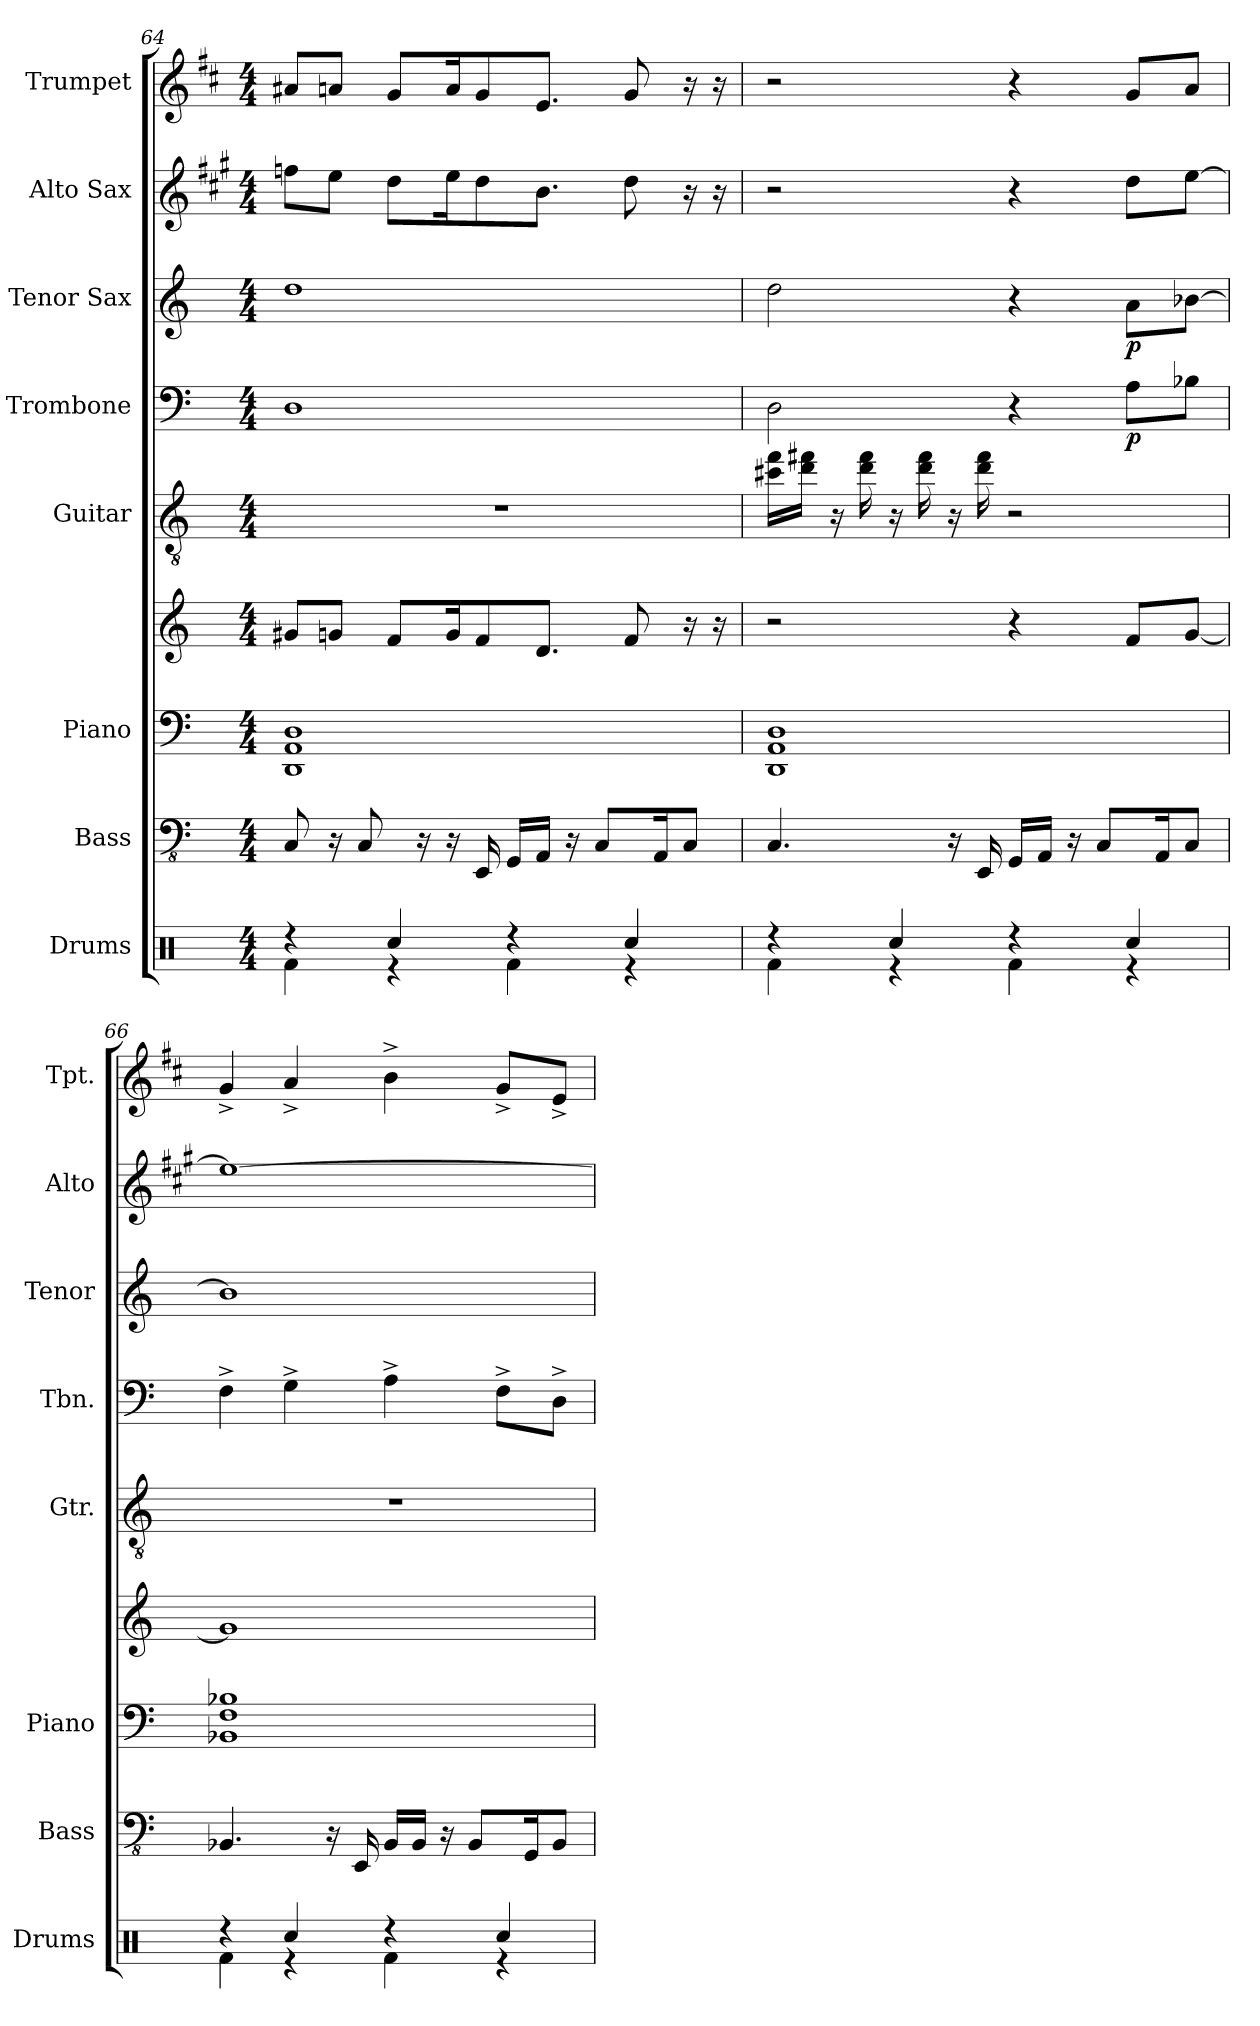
**kern	**kern	**kern	**kern	**kern	**kern	**dynam	**kern	**dynam	**kern	**kern
*part8	*part7	*part6	*part6	*part5	*part4	*part4	*part3	*part3	*part2	*part1
*staff9	*staff8	*staff7	*staff6	*staff5	*staff4	*staff4	*staff3	*staff3	*staff2	*staff1
*I"Drums	*I"Bass	*I"Piano	*	*I"Guitar	*I"Trombone	*	*I"Tenor Sax	*	*I"Alto Sax	*I"Trumpet
*I'Drums	*I'Bass	*I'Piano	*	*I'Gtr.	*I'Tbn.	*	*I'Tenor	*	*I'Alto	*I'Tpt.
!!LO:PB:g=z
*clefX	*clefFv4	*clefF4	*clefG2	*clefGv2	*clefF4	*	*clefG2	*	*clefG2	*clefG2
*	*	*	*	*	*	*	*ITrd8c14	*	*ITrd5c9	*ITrd1c2
*k[]	*k[]	*k[]	*k[]	*k[]	*k[]	*	*k[]	*	*k[]	*k[]
*M4/4	*M4/4	*M4/4	*M4/4	*M4/4	*M4/4	*	*M4/4	*	*M4/4	*M4/4
=64	=64	=64	=64	=64	=64	=64	=64	=64	=64	=64
*^	*	*	*	*	*	*	*	*	*	*
4r	4Rf\	8CC/	1DD 1AA 1D	8g#X/L	1r	1D	.	1d	.	8a-X\L	8g#X/L
.	.	16r	.	8gn/J	.	.	.	.	.	8g\J	8gn/J
.	.	8CC/	.	.	.	.	.	.	.	.	.
4Rcc/	4r	.	.	8f/L	.	.	.	.	.	8f\L	8f/L
.	.	16r	.	.	.	.	.	.	.	.	.
.	.	16r	.	16g/K	.	.	.	.	.	16g\K	16g/K
.	.	16EEE/	.	8f/	.	.	.	.	.	8f\	8f/
4r	4Rf\	16GGG/LL	.	.	.	.	.	.	.	.	.
.	.	16AAA/JJ	.	8.d/J	.	.	.	.	.	8.d\J	8.d/J
.	.	16r	.	.	.	.	.	.	.	.	.
.	.	8CC/L	.	.	.	.	.	.	.	.	.
4Rcc/	4r	.	.	8f/	.	.	.	.	.	8f\	8f/
.	.	16AAA/K	.	.	.	.	.	.	.	.	.
.	.	8CC/J	.	16r	.	.	.	.	.	16r	16r
.	.	.	.	16r	.	.	.	.	.	16r	16r
=65	=65	=65	=65	=65	=65	=65	=65	=65	=65	=65	=65
4r	4Rf\	4.CC/	1DD 1AA 1D	2r	16cc#X\ 16ff\LL	2D\	.	2d\	.	2r	2r
.	.	.	.	.	16dd\ 16ff#X\JJ	.	.	.	.	.	.
.	.	.	.	.	16r	.	.	.	.	.	.
.	.	.	.	.	16dd\ 16ff#\	.	.	.	.	.	.
4Rcc/	4r	.	.	.	16r	.	.	.	.	.	.
.	.	.	.	.	16dd\ 16ff#\	.	.	.	.	.	.
.	.	16r	.	.	16r	.	.	.	.	.	.
.	.	16EEE/	.	.	16dd\ 16ff#\	.	.	.	.	.	.
4r	4Rf\	16GGG/LL	.	4r	2r	4r	.	4r	.	4r	4r
.	.	16AAA/JJ	.	.	.	.	.	.	.	.	.
.	.	16r	.	.	.	.	.	.	.	.	.
.	.	8CC/L	.	.	.	.	.	.	.	.	.
!	!	!	!	!	!	!	!LO:DY:b	!	!LO:DY:b	!	!
4Rcc/	4r	.	.	8f/L	.	8A\L	p	8A\L	p	8f\L	8f/L
.	.	16AAA/K	.	.	.	.	.	.	.	.	.
.	.	8CC/J	.	[8g/J	.	8B-X\J	.	[8B-X\J	.	[8g\J	8g/J
=66	=66	=66	=66	=66	=66	=66	=66	=66	=66	=66	=66
4r	4Rf\	4.BBB-X/	1BB-X 1F 1B-X	1g]	1r	4F^\	.	1B-]	.	1g_	4f^/
4Rcc/	4r	.	.	.	.	4G^\	.	.	.	.	4g^/
.	.	16r	.	.	.	.	.	.	.	.	.
.	.	16EEE/	.	.	.	.	.	.	.	.	.
4r	4Rf\	16BBB-/LL	.	.	.	4A^\	.	.	.	.	4a^\
.	.	16BBB-/JJ	.	.	.	.	.	.	.	.	.
.	.	16r	.	.	.	.	.	.	.	.	.
.	.	8BBB-/L	.	.	.	.	.	.	.	.	.
4Rcc/	4r	.	.	.	.	8F^\L	.	.	.	.	8f^/L
.	.	16GGG/K	.	.	.	.	.	.	.	.	.
.	.	8BBB-/J	.	.	.	8D^\J	.	.	.	.	8d^/J
*v	*v	*	*	*	*	*	*	*	*	*	*
=	=	=	=	=	=	=	=	=	=	=
*-	*-	*-	*-	*-	*-	*-	*-	*-	*-	*-
